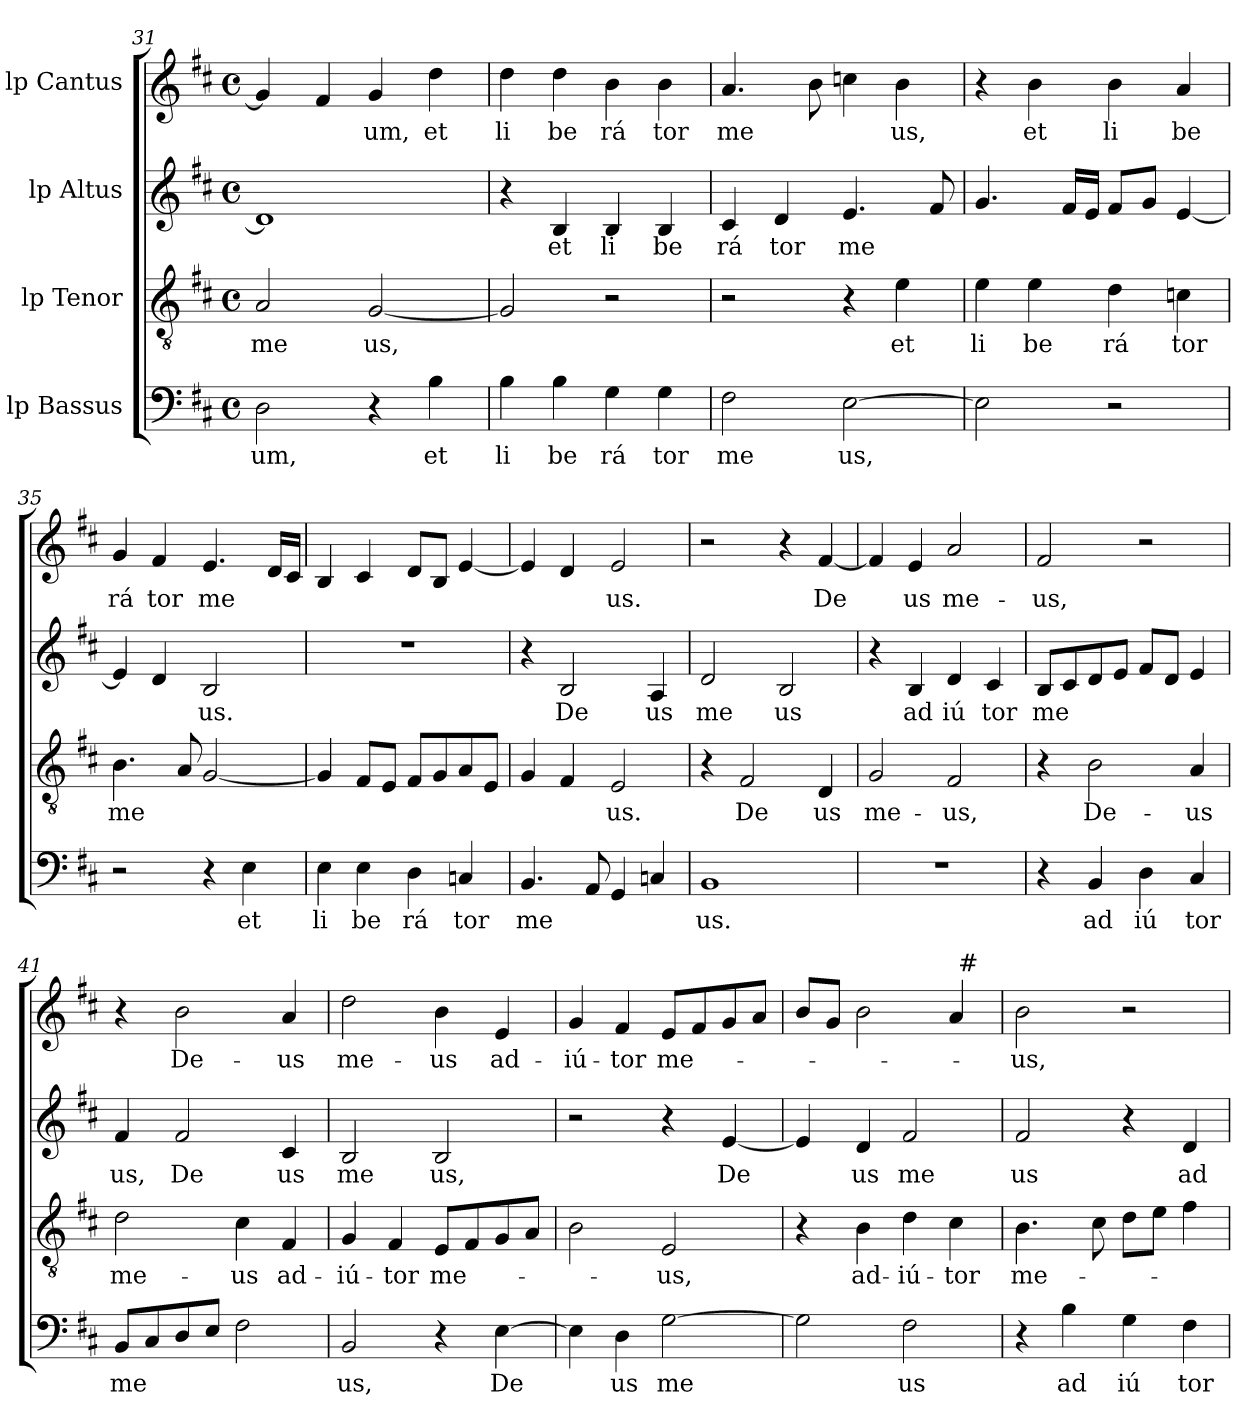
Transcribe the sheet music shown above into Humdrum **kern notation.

**kern	**text	**kern	**text	**kern	**text	**kern	**text
*part4	*part4	*part3	*part3	*part2	*part2	*part1	*part1
*staff4	*staff4	*staff3	*staff3	*staff2	*staff2	*staff1	*staff1
*I"lp Bassus	*	*I"lp Tenor	*	*I"lp Altus	*	*I"lp Cantus	*
!!LO:PB:g=z
*clefF4	*	*clefGv2	*	*clefG2	*	*clefG2	*
*k[f#c#]	*	*k[f#c#]	*	*k[f#c#]	*	*k[f#c#]	*
*D:	*	*D:	*	*D:	*	*D:	*
*M4/4	*	*M4/4	*	*M4/4	*	*M4/4	*
*met(c)	*	*met(c)	*	*met(c)	*	*met(c)	*
=31	=31	=31	=31	=31	=31	=31	=31
!	!LO:LY:b:cj	!	!LO:LY:b:cj	!	!	!	!
*	*	*	*	*^	*	*	*
2D\	um,	2A/	me	1d]	8...ryy	.	4g/]	.
.	.	.	.	.	2ryy	.	.	.
.	.	.	.	.	.	.	4f#/	.
!	!	!	!LO:LY:b:cj	!	!	!	!	!LO:LY:b:cj
4r	.	[<2G/	us,	.	.	.	4g/	um,
.	.	.	.	.	4ryy	.	.	.
!	!LO:LY:b:cj	!	!	!	!	!	!	!LO:LY:b:cj
4B\	et	.	.	.	.	.	4dd\	et
.	.	.	.	.	64ryy	.	.	.
=32	=32	=32	=32	=32	=32	=32	=32	=32
!	!LO:LY:b:cj	!	!	!	!	!	!	!LO:LY:b:cj
*	*	*	*	*v	*v	*	*	*
4B\	li	2G/]	.	4r	.	4dd\	li
!	!LO:LY:b:cj	!	!	!	!LO:LY:b:cj	!	!LO:LY:b:cj
4B\	be	.	.	4B/	et	4dd\	be
!	!LO:LY:b:cj	!	!	!	!LO:LY:b:cj	!	!LO:LY:b:cj
4G\	rá	2r	.	4B/	li	4b\	rá
!	!LO:LY:b:cj	!	!	!	!LO:LY:b:cj	!	!LO:LY:b:cj
4G\	tor	.	.	4B/	be	4b\	tor
=33	=33	=33	=33	=33	=33	=33	=33
!	!LO:LY:b:cj	!	!	!	!LO:LY:b:cj	!	!LO:LY:b
2F#\	me	2r	.	4c#/	rá	4.a/	me
!	!	!	!	!	!LO:LY:b:cj	!	!
.	.	.	.	4d/	tor	.	.
.	.	.	.	.	.	8b\	.
!	!LO:LY:b:cj	!	!	!	!LO:LY:b	!	!
[>2E\	us,	4r	.	4.e/	me	4ccn\	.
!	!	!	!LO:LY:b:cj	!	!	!	!LO:LY:b:cj
.	.	4e\	et	.	.	4b\	us,
.	.	.	.	8f#/	.	.	.
=34	=34	=34	=34	=34	=34	=34	=34
!	!	!	!LO:LY:b:cj	!	!	!	!
2E\]	.	4e\	li	4.g/	.	4r	.
!	!	!	!LO:LY:b:cj	!	!	!	!LO:LY:b:cj
.	.	4e\	be	.	.	4b\	et
.	.	.	.	16f#/L	.	.	.
.	.	.	.	16e/J	.	.	.
!	!	!	!LO:LY:b:cj	!	!	!	!LO:LY:b:cj
2r	.	4d\	rá	8f#/L	.	4b\	li
.	.	.	.	8g/J	.	.	.
!	!	!	!LO:LY:b:cj	!	!	!	!LO:LY:b:cj
.	.	4cn\	tor	[<4e/	.	4a/	be
=35	=35	=35	=35	=35	=35	=35	=35
!	!	!	!LO:LY:b	!	!	!	!LO:LY:b:cj
2r	.	4.B\	me	4e/]	.	4g/	rá
!	!	!	!	!	!	!	!LO:LY:b:cj
.	.	.	.	4d/	.	4f#/	tor
.	.	8A/	.	.	.	.	.
!	!	!	!	!	!LO:LY:b:cj	!	!LO:LY:b
4r	.	[<2G/	.	2B/	us.	4.e/	me
!	!LO:LY:b:cj	!	!	!	!	!	!
4E\	et	.	.	.	.	.	.
.	.	.	.	.	.	16d/L	.
.	.	.	.	.	.	16c#/J	.
=36	=36	=36	=36	=36	=36	=36	=36
!	!LO:LY:b:cj	!	!	!	!	!	!
4E\	li	4G/]	.	1r	.	4B/	.
!	!LO:LY:b:cj	!	!	!	!	!	!
4E\	be	8F#/L	.	.	.	4c#/	.
.	.	8E/J	.	.	.	.	.
!	!LO:LY:b:cj	!	!	!	!	!	!
4D\	rá	8F#/L	.	.	.	8d/L	.
.	.	8G/	.	.	.	8B/J	.
!	!LO:LY:b:cj	!	!	!	!	!	!
4Cn/	tor	8A/	.	.	.	[<4e/	.
.	.	8E/J	.	.	.	.	.
=37	=37	=37	=37	=37	=37	=37	=37
!	!LO:LY:b	!	!	!	!	!	!
4.BB/	me	4G/	.	4r	.	4e/]	.
!	!	!	!	!	!LO:LY:b:cj	!	!
.	.	4F#/	.	2B/	De	4d/	.
8AA/	.	.	.	.	.	.	.
!	!	!	!LO:LY:b:cj	!	!	!	!LO:LY:b:cj
4GG/	.	2E/	us.	.	.	2e/	us.
!	!	!	!	!	!LO:LY:b:cj	!	!
4Cn/	.	.	.	4A/	us	.	.
=38	=38	=38	=38	=38	=38	=38	=38
!	!LO:LY:b:cj	!	!	!	!LO:LY:b:cj	!	!
1BB	us.	4r	.	2d/	me	2r	.
!	!	!	!LO:LY:b:cj	!	!	!	!
.	.	2F#/	De	.	.	.	.
!	!	!	!	!	!LO:LY:b:cj	!	!
.	.	.	.	2B/	us	4r	.
!	!	!	!LO:LY:b:cj	!	!	!	!LO:LY:b:cj
.	.	4D/	us	.	.	[>4f#/	De
!!LO:LB:g=z
=39	=39	=39	=39	=39	=39	=39	=39
!	!	!	!LO:LY:b:cj	!	!	!	!
1r	.	2G/	me-	4r	.	4f#/]	.
!	!	!	!	!	!LO:LY:b:cj	!	!LO:LY:b:cj
.	.	.	.	4B/	ad	4e/	us
!	!	!	!LO:LY:b:cj	!	!LO:LY:b:cj	!	!LO:LY:b:cj
.	.	2F#/	-us,	4d/	iú	2a/	me-
!	!	!	!	!	!LO:LY:b:cj	!	!
.	.	.	.	4c#/	tor	.	.
=40	=40	=40	=40	=40	=40	=40	=40
!	!	!	!	!	!LO:LY:b	!	!LO:LY:b:cj
4r	.	4r	.	8B/L	me	2f#/	-us,
.	.	.	.	8c#/	.	.	.
!	!LO:LY:b:cj	!	!LO:LY:b:cj	!	!	!	!
4BB/	ad	2B\	De-	8d/	.	.	.
.	.	.	.	8e/J	.	.	.
!	!LO:LY:b:cj	!	!	!	!	!	!
4D\	iú	.	.	8f#/L	.	2r	.
.	.	.	.	8d/J	.	.	.
!	!LO:LY:b:cj	!	!LO:LY:b:cj	!	!	!	!
4C#/	tor	4A/	-us	4e/	.	.	.
=41	=41	=41	=41	=41	=41	=41	=41
!	!LO:LY:b	!	!LO:LY:b:cj	!	!LO:LY:b:cj	!	!
8BB/L	me	2d\	me-	4f#/	us,	4r	.
8C#/	.	.	.	.	.	.	.
!	!	!	!	!	!LO:LY:b:cj	!	!LO:LY:b:cj
8D/	.	.	.	2f#/	De	2b\	De-
8E/J	.	.	.	.	.	.	.
!	!	!	!LO:LY:b:cj	!	!	!	!
2F#\	.	4c#\	-us	.	.	.	.
!	!	!	!LO:LY:b:cj	!	!LO:LY:b:cj	!	!LO:LY:b:cj
.	.	4F#/	ad-	4c#/	us	4a/	-us
=42	=42	=42	=42	=42	=42	=42	=42
!	!LO:LY:b:cj	!	!LO:LY:b:cj	!	!LO:LY:b:cj	!	!LO:LY:b:cj
2BB/	us,	4G/	-iú-	2B/	me	2dd\	me-
!	!	!	!LO:LY:b:cj	!	!	!	!
.	.	4F#/	-tor	.	.	.	.
!	!	!	!LO:LY:b	!	!LO:LY:b:cj	!	!LO:LY:b:cj
4r	.	8E/L	me-	2B/	us,	4b\	-us
.	.	8F#/	.	.	.	.	.
!	!LO:LY:b:cj	!	!	!	!	!	!LO:LY:b:cj
[>4E\	De	8G/	.	.	.	4e/	ad-
.	.	8A/J	.	.	.	.	.
=43	=43	=43	=43	=43	=43	=43	=43
!	!	!	!	!	!	!	!LO:LY:b:cj
4E\]	.	2B\	.	2r	.	4g/	-iú-
!	!LO:LY:b:cj	!	!	!	!	!	!LO:LY:b:cj
4D\	us	.	.	.	.	4f#/	-tor
!	!LO:LY:b:cj	!	!LO:LY:b:cj	!	!	!	!LO:LY:b
[>2G\	me	2E/	-us,	4r	.	8e/L	me-
.	.	.	.	.	.	8f#/	.
!	!	!	!	!	!LO:LY:b:cj	!	!
.	.	.	.	[<4e/	De	8g/	.
.	.	.	.	.	.	8a/J	.
=44	=44	=44	=44	=44	=44	=44	=44
*	*	*	*	*	*	*^	*
2G\]	.	4r	.	4e/]	.	8b/L	2ryy	.
.	.	.	.	.	.	8g/J	.	.
!	!	!	!LO:LY:b:cj	!	!LO:LY:b:cj	!	!	!
.	.	4B\	ad-	4d/	us	2b\	.	.
!	!LO:LY:b:cj	!	!LO:LY:b:cj	!	!LO:LY:b:cj	!	!	!
2F#\	us	4d\	-iú-	2f#/	me	.	4ryy	.
!	!	!	!LO:LY:b:cj	!	!	!	!	!
.	.	4c#\	-tor	.	.	4a/	64ryy	.
!	!	!	!	!	!	!	!LO:TX:a:t=#	!
.	.	.	.	.	.	.	8...ryy	.
=45	=45	=45	=45	=45	=45	=45	=45	=45
!	!	!	!LO:LY:b	!	!LO:LY:b:cj	!	!	!LO:LY:b:cj
*	*	*	*	*	*	*v	*v	*
4r	.	4.B\	me-	2f#/	us	2b\	-us,
!	!LO:LY:b:cj	!	!	!	!	!	!
4B\	ad	.	.	.	.	.	.
.	.	8c#\	.	.	.	.	.
!	!LO:LY:b:cj	!	!	!	!	!	!
4G\	iú	8d\L	.	4r	.	2r	.
.	.	8e\J	.	.	.	.	.
!	!LO:LY:b:cj	!	!	!	!LO:LY:b:cj	!	!
4F#\	tor	4f#\	.	4d/	ad	.	.
=	=	=	=	=	=	=	=
*-	*-	*-	*-	*-	*-	*-	*-
